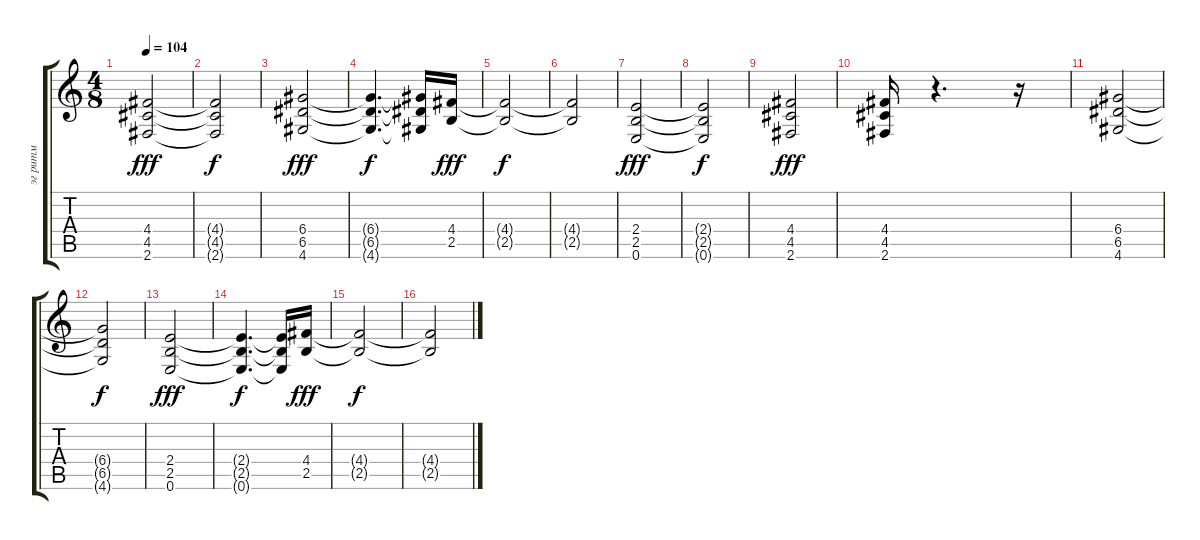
\track ("эг ритм" "эг ритм") {instrument distortionguitar}
\staff {score tabs}
\tuning (E4 B3 G3 D3 A2 E2) {hide}
\ts (4 8)
\tempo 104
\clef g2
\ks c
(4.4 4.5 2.6).2{dy fff} |
(4.4{t} 4.5{t} 2.6{t}).2{dy f} |
(6.4 6.5 4.6).2{dy fff} |
(6.4{t} 6.5{t} 4.6{t}).4{d dy f} (6.4{t} 6.5{t} 4.6{t}).16 (4.4 2.5).16{dy fff} |
(4.4{t} 2.5{t}).2{dy f} |
(4.4{t} 2.5{t}).2 |
(2.4 2.5 0.6).2{dy fff} |
(2.4{t} 2.5{t} 0.6{t}).2{dy f} |
(4.4 4.5 2.6).2{dy fff} |
(4.4 4.5 2.6).16 r.4{d} r.16 |
(6.4 6.5 4.6).2 |
(6.4{t} 6.5{t} 4.6{t}).2{dy f} |
(2.4 2.5 0.6).2{dy fff} |
(2.4{t} 2.5{t} 0.6{t}).4{d dy f} (2.4{t} 2.5{t} 0.6{t}).16 (4.4 2.5).16{dy fff} |
(4.4{t} 2.5{t}).2{dy f} |
(4.4{t} 2.5{t}).2
